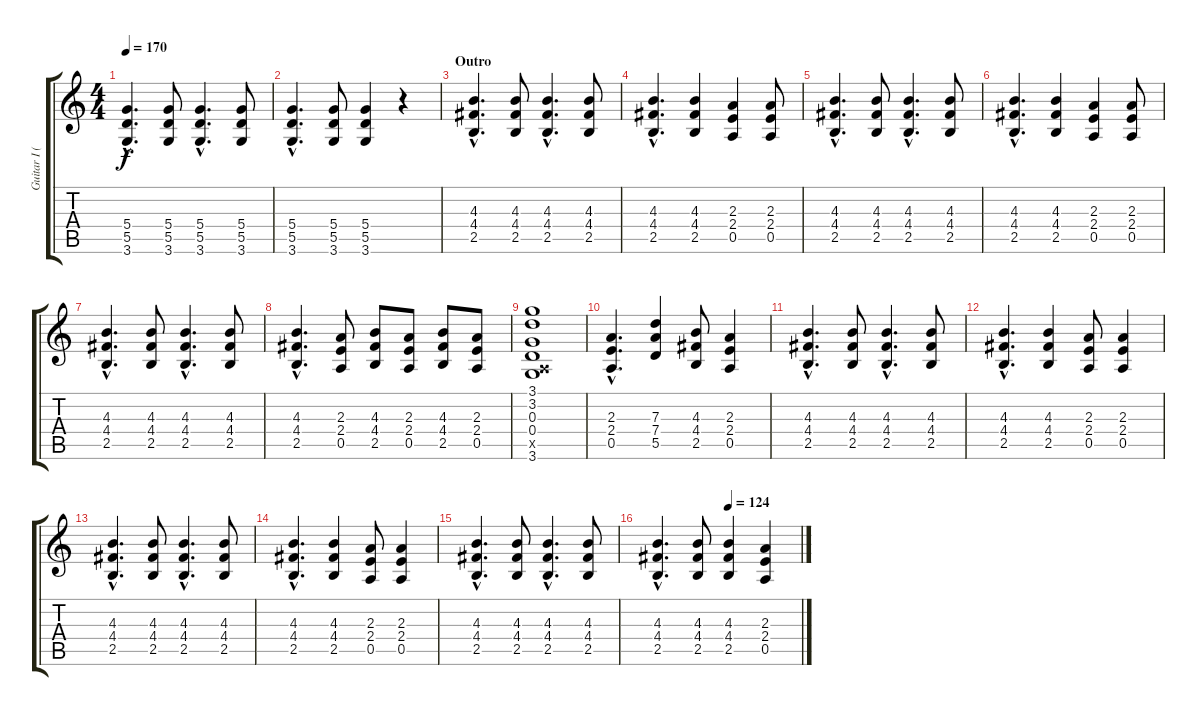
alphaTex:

\track ("Guitar I (Izzy)" "Guitar I (") {instrument distortionguitar}
\staff {score tabs}
\tuning (E4 B3 G3 D3 A2 E2) {hide}
\ts (4 4)
\tempo 170
\clef g2
\ks c
(5.4{hac t} 5.5{hac t} 3.6{hac t}).4{d dy f} (5.4 5.5 3.6).8 (5.4{hac} 5.5{hac} 3.6{hac}).4{d} (5.4 5.5 3.6).8 |
(5.4{hac} 5.5{hac} 3.6{hac}).4{d} (5.4 5.5 3.6).8 (5.4 5.5 3.6).4 r.4 |
\section ("" "Outro")
(4.3{hac} 4.4{hac} 2.5{hac}).4{d} (4.3 4.4 2.5).8 (4.3{hac} 4.4{hac} 2.5{hac}).4{d} (4.3 4.4 2.5).8 |
(4.3{hac} 4.4{hac} 2.5{hac}).4{d} (4.3 4.4 2.5).4 (2.3 2.4 0.5).4 (2.3 2.4 0.5).8 |
(4.3{hac} 4.4{hac} 2.5{hac}).4{d} (4.3 4.4 2.5).8 (4.3{hac} 4.4{hac} 2.5{hac}).4{d} (4.3 4.4 2.5).8 |
(4.3{hac} 4.4{hac} 2.5{hac}).4{d} (4.3 4.4 2.5).4 (2.3 2.4 0.5).4 (2.3 2.4 0.5).8 |
(4.3{hac} 4.4{hac} 2.5{hac}).4{d} (4.3 4.4 2.5).8 (4.3{hac} 4.4{hac} 2.5{hac}).4{d} (4.3 4.4 2.5).8 |
(4.3{hac} 4.4{hac} 2.5{hac}).4{d} (2.3 2.4 0.5).8 (4.3 4.4 2.5).8 (2.3 2.4 0.5).8 (4.3 4.4 2.5).8 (2.3 2.4 0.5).8 |
(3.1 3.2 0.3 0.4 0.5{x} 3.6).1 |
(2.3{hac} 2.4{hac} 0.5{hac}).4{d} (7.3 7.4 5.5).4 (4.3 4.4 2.5).8 (2.3 2.4 0.5).4 |
(4.3{hac} 4.4{hac} 2.5{hac}).4{d} (4.3 4.4 2.5).8 (4.3{hac} 4.4{hac} 2.5{hac}).4{d} (4.3 4.4 2.5).8 |
(4.3{hac} 4.4{hac} 2.5{hac}).4{d} (4.3 4.4 2.5).4 (2.3 2.4 0.5).8 (2.3 2.4 0.5).4 |
(4.3{hac} 4.4{hac} 2.5{hac}).4{d} (4.3 4.4 2.5).8 (4.3{hac} 4.4{hac} 2.5{hac}).4{d} (4.3 4.4 2.5).8 |
(4.3{hac} 4.4{hac} 2.5{hac}).4{d} (4.3 4.4 2.5).4 (2.3 2.4 0.5).8 (2.3 2.4 0.5).4 |
(4.3{hac} 4.4{hac} 2.5{hac}).4{d} (4.3 4.4 2.5).8 (4.3{hac} 4.4{hac} 2.5{hac}).4{d} (4.3 4.4 2.5).8 |
\tempo (124 0.5)
(4.3{hac} 4.4{hac} 2.5{hac}).4{d} (4.3 4.4 2.5).8 (4.3 4.4 2.5).4 (2.3 2.4 0.5).4
